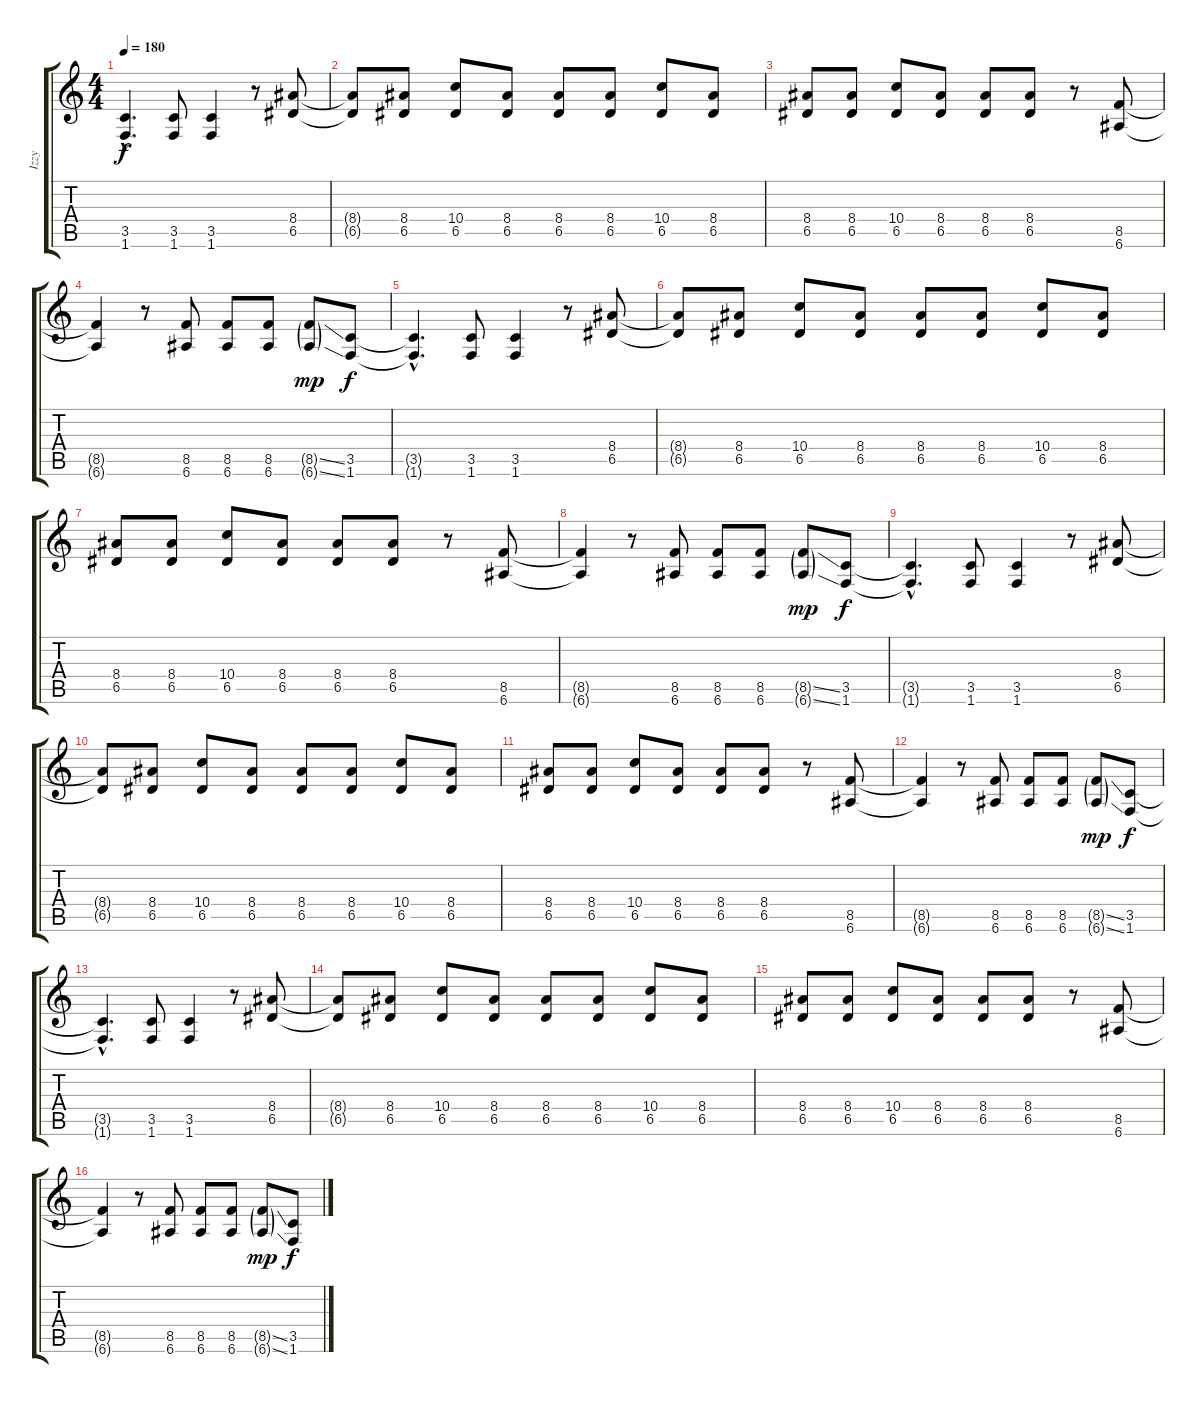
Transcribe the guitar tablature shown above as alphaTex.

\track ("Izzy" "Izzy") {instrument distortionguitar}
\staff {score tabs}
\tuning (E4 B3 G3 D3 A2 E2) {hide}
\ts (4 4)
\tempo 180
\clef g2
\ks c
(3.5{hac t} 1.6{hac t}).4{d dy f} (3.5 1.6).8 (3.5 1.6).4 r.8 (8.4 6.5).8 |
(8.4{t} 6.5{t}).8 (8.4 6.5).8 (10.4 6.5).8 (8.4 6.5).8 (8.4 6.5).8 (8.4 6.5).8 (10.4 6.5).8 (8.4 6.5).8 |
(8.4 6.5).8 (8.4 6.5).8 (10.4 6.5).8 (8.4 6.5).8 (8.4 6.5).8 (8.4 6.5).8 r.8 (8.5 6.6).8 |
(8.5{t} 6.6{t}).4 r.8 (8.5 6.6).8 (8.5 6.6).8 (8.5 6.6).8 (8.5{ss g} 6.6{ss g}).8{dy mp} (3.5 1.6).8{dy f} |
(3.5{hac t} 1.6{hac t}).4{d} (3.5 1.6).8 (3.5 1.6).4 r.8 (8.4 6.5).8 |
(8.4{t} 6.5{t}).8 (8.4 6.5).8 (10.4 6.5).8 (8.4 6.5).8 (8.4 6.5).8 (8.4 6.5).8 (10.4 6.5).8 (8.4 6.5).8 |
(8.4 6.5).8 (8.4 6.5).8 (10.4 6.5).8 (8.4 6.5).8 (8.4 6.5).8 (8.4 6.5).8 r.8 (8.5 6.6).8 |
(8.5{t} 6.6{t}).4 r.8 (8.5 6.6).8 (8.5 6.6).8 (8.5 6.6).8 (8.5{ss g} 6.6{ss g}).8{dy mp} (3.5 1.6).8{dy f} |
(3.5{hac t} 1.6{hac t}).4{d} (3.5 1.6).8 (3.5 1.6).4 r.8 (8.4 6.5).8 |
(8.4{t} 6.5{t}).8 (8.4 6.5).8 (10.4 6.5).8 (8.4 6.5).8 (8.4 6.5).8 (8.4 6.5).8 (10.4 6.5).8 (8.4 6.5).8 |
(8.4 6.5).8 (8.4 6.5).8 (10.4 6.5).8 (8.4 6.5).8 (8.4 6.5).8 (8.4 6.5).8 r.8 (8.5 6.6).8 |
(8.5{t} 6.6{t}).4 r.8 (8.5 6.6).8 (8.5 6.6).8 (8.5 6.6).8 (8.5{ss g} 6.6{ss g}).8{dy mp} (3.5 1.6).8{dy f} |
(3.5{hac t} 1.6{hac t}).4{d} (3.5 1.6).8 (3.5 1.6).4 r.8 (8.4 6.5).8 |
(8.4{t} 6.5{t}).8 (8.4 6.5).8 (10.4 6.5).8 (8.4 6.5).8 (8.4 6.5).8 (8.4 6.5).8 (10.4 6.5).8 (8.4 6.5).8 |
(8.4 6.5).8 (8.4 6.5).8 (10.4 6.5).8 (8.4 6.5).8 (8.4 6.5).8 (8.4 6.5).8 r.8 (8.5 6.6).8 |
(8.5{t} 6.6{t}).4 r.8 (8.5 6.6).8 (8.5 6.6).8 (8.5 6.6).8 (8.5{ss g} 6.6{ss g}).8{dy mp} (3.5 1.6).8{dy f}
